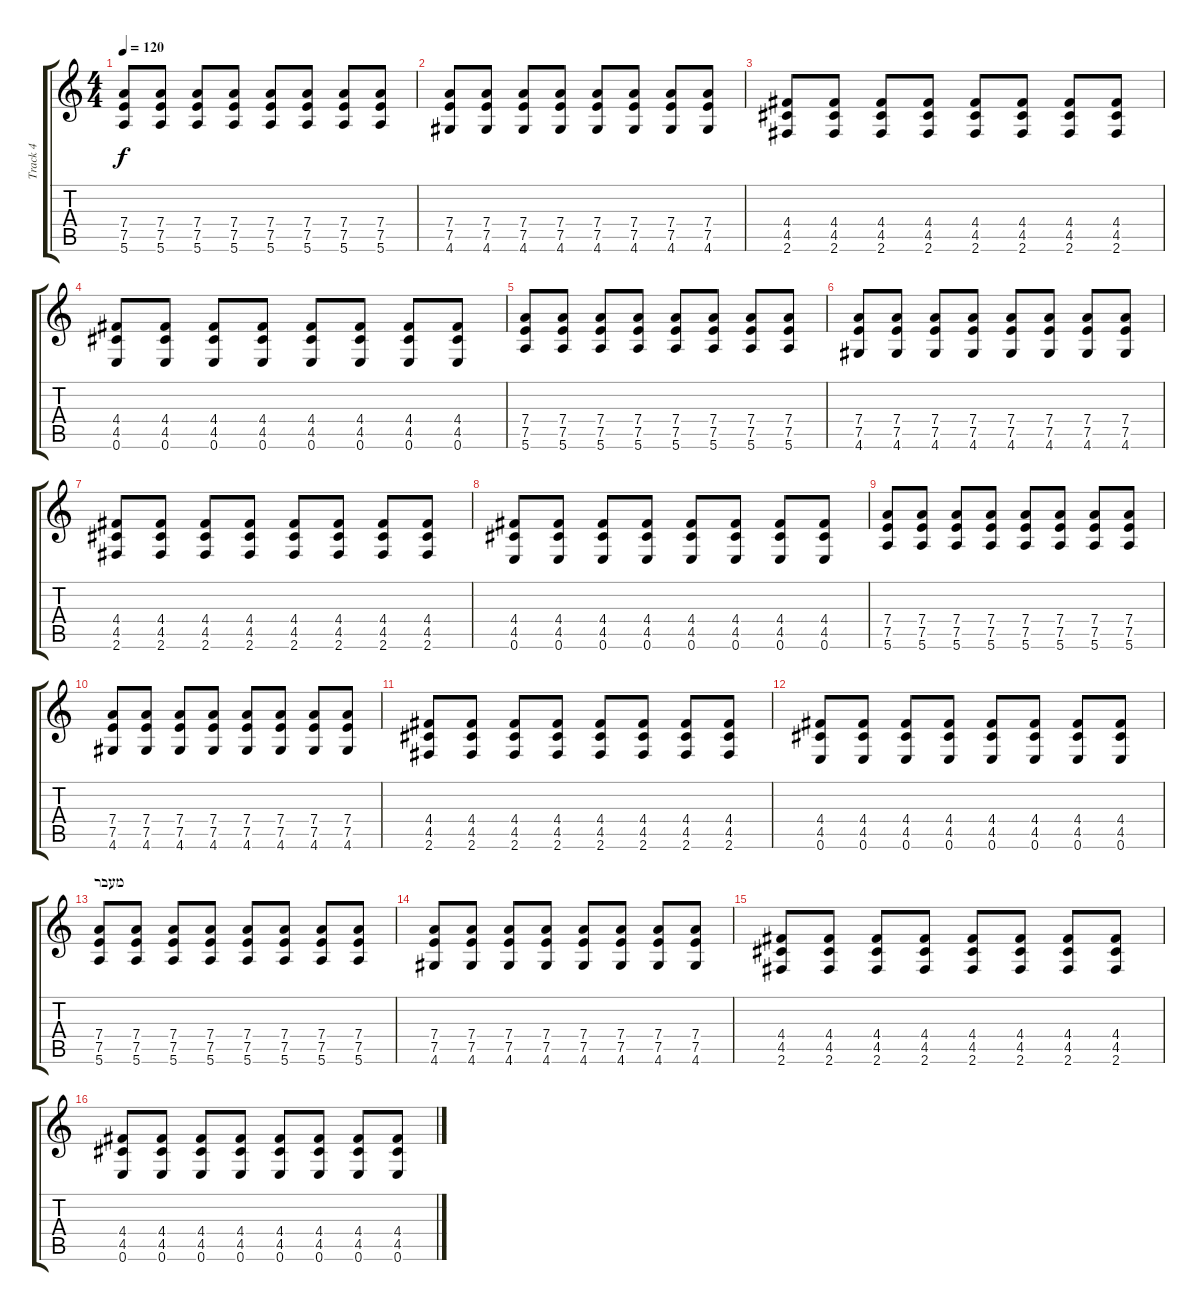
\track ("Track 4" "Track 4") {instrument overdrivenguitar}
\staff {score tabs}
\tuning (E4 B3 G3 D3 A2 E2) {hide}
\ts (4 4)
\tempo 120
\clef g2
\ks c
(7.4 7.5 5.6).8{dy f} (7.4 7.5 5.6).8 (7.4 7.5 5.6).8 (7.4 7.5 5.6).8 (7.4 7.5 5.6).8 (7.4 7.5 5.6).8 (7.4 7.5 5.6).8 (7.4 7.5 5.6).8 |
(7.4 7.5 4.6).8 (7.4 7.5 4.6).8 (7.4 7.5 4.6).8 (7.4 7.5 4.6).8 (7.4 7.5 4.6).8 (7.4 7.5 4.6).8 (7.4 7.5 4.6).8 (7.4 7.5 4.6).8 |
(4.4 4.5 2.6).8 (4.4 4.5 2.6).8 (4.4 4.5 2.6).8 (4.4 4.5 2.6).8 (4.4 4.5 2.6).8 (4.4 4.5 2.6).8 (4.4 4.5 2.6).8 (4.4 4.5 2.6).8 |
(4.4 4.5 0.6).8 (4.4 4.5 0.6).8 (4.4 4.5 0.6).8 (4.4 4.5 0.6).8 (4.4 4.5 0.6).8 (4.4 4.5 0.6).8 (4.4 4.5 0.6).8 (4.4 4.5 0.6).8 |
(7.4 7.5 5.6).8 (7.4 7.5 5.6).8 (7.4 7.5 5.6).8 (7.4 7.5 5.6).8 (7.4 7.5 5.6).8 (7.4 7.5 5.6).8 (7.4 7.5 5.6).8 (7.4 7.5 5.6).8 |
(7.4 7.5 4.6).8 (7.4 7.5 4.6).8 (7.4 7.5 4.6).8 (7.4 7.5 4.6).8 (7.4 7.5 4.6).8 (7.4 7.5 4.6).8 (7.4 7.5 4.6).8 (7.4 7.5 4.6).8 |
(4.4 4.5 2.6).8 (4.4 4.5 2.6).8 (4.4 4.5 2.6).8 (4.4 4.5 2.6).8 (4.4 4.5 2.6).8 (4.4 4.5 2.6).8 (4.4 4.5 2.6).8 (4.4 4.5 2.6).8 |
(4.4 4.5 0.6).8 (4.4 4.5 0.6).8 (4.4 4.5 0.6).8 (4.4 4.5 0.6).8 (4.4 4.5 0.6).8 (4.4 4.5 0.6).8 (4.4 4.5 0.6).8 (4.4 4.5 0.6).8 |
(7.4 7.5 5.6).8 (7.4 7.5 5.6).8 (7.4 7.5 5.6).8 (7.4 7.5 5.6).8 (7.4 7.5 5.6).8 (7.4 7.5 5.6).8 (7.4 7.5 5.6).8 (7.4 7.5 5.6).8 |
(7.4 7.5 4.6).8 (7.4 7.5 4.6).8 (7.4 7.5 4.6).8 (7.4 7.5 4.6).8 (7.4 7.5 4.6).8 (7.4 7.5 4.6).8 (7.4 7.5 4.6).8 (7.4 7.5 4.6).8 |
(4.4 4.5 2.6).8 (4.4 4.5 2.6).8 (4.4 4.5 2.6).8 (4.4 4.5 2.6).8 (4.4 4.5 2.6).8 (4.4 4.5 2.6).8 (4.4 4.5 2.6).8 (4.4 4.5 2.6).8 |
(4.4 4.5 0.6).8 (4.4 4.5 0.6).8 (4.4 4.5 0.6).8 (4.4 4.5 0.6).8 (4.4 4.5 0.6).8 (4.4 4.5 0.6).8 (4.4 4.5 0.6).8 (4.4 4.5 0.6).8 |
\section ("" "מעבר ")
(7.4 7.5 5.6).8{instrument distortionguitar} (7.4 7.5 5.6).8 (7.4 7.5 5.6).8 (7.4 7.5 5.6).8 (7.4 7.5 5.6).8 (7.4 7.5 5.6).8 (7.4 7.5 5.6).8 (7.4 7.5 5.6).8 |
(7.4 7.5 4.6).8 (7.4 7.5 4.6).8 (7.4 7.5 4.6).8 (7.4 7.5 4.6).8 (7.4 7.5 4.6).8 (7.4 7.5 4.6).8 (7.4 7.5 4.6).8 (7.4 7.5 4.6).8 |
(4.4 4.5 2.6).8 (4.4 4.5 2.6).8 (4.4 4.5 2.6).8 (4.4 4.5 2.6).8 (4.4 4.5 2.6).8 (4.4 4.5 2.6).8 (4.4 4.5 2.6).8 (4.4 4.5 2.6).8 |
(4.4 4.5 0.6).8 (4.4 4.5 0.6).8 (4.4 4.5 0.6).8 (4.4 4.5 0.6).8 (4.4 4.5 0.6).8 (4.4 4.5 0.6).8 (4.4 4.5 0.6).8 (4.4 4.5 0.6).8
